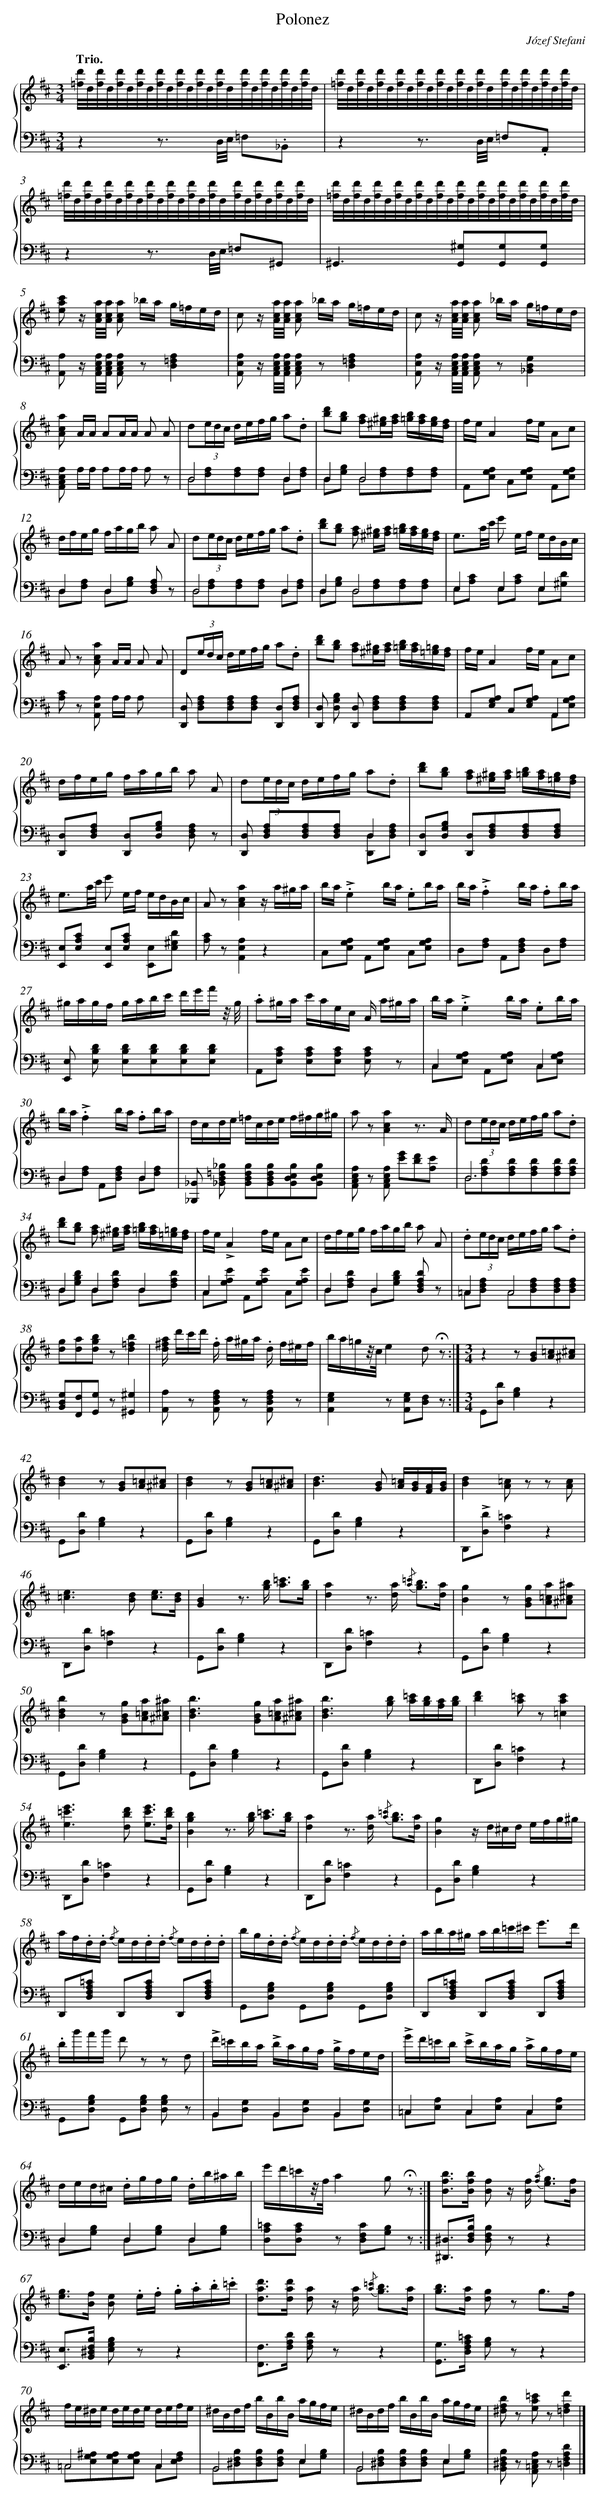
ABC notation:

X:1
T: Polonez
C: Józef Stefani
L: 1/8
M: 3/4
Q: "Trio."
%%staves {1 2}
V: 1 clef=treble
V: 2 clef=bass
K: D
[V:1] [d'//=f//]d//[d'//f//]d//[d'//f//]d//[d'//f//]d//[d'//f//]d//[d'//f//]d//[d'//f//]d//[d'//f//]d//[d'//f//]d//[d'//f//]d//[d'//f//]d//[d'//f//]d// |
[V:2] z2z3/ D,//E,// =F,._B,, |
[V:1] [d'//=f//]d//[d'//f//]d//[d'//f//]d//[d'//f//]d//[d'//f//]d//[d'//f//]d//[d'//f//]d//[d'//f//]d//[d'//f//]d//[d'//f//]d//[d'//f//]d//[d'//f//]d// |
[V:2] z2z3/ D,//E,// =F,.A,, |
[V:1] [d'//=f//]d//[d'//f//]d//[d'//f//]d//[d'//f//]d//[d'//f//]d//[d'//f//]d//[d'//f//]d//[d'//f//]d//[d'//f//]d//[d'//f//]d//[d'//f//]d//[d'//f//]d// |
[V:2] z2z3/ D,//E,// =F,^G,, |
[V:1] [d'//=f//]d//[d'//f//]d//[d'//f//]d//[d'//f//]d//[d'//f//]d//[d'//f//]d//[d'//f//]d//[d'//f//]d//[d'//f//]d//[d'//f//]d//[d'//f//]d//[d'//f//]d// |
[V:2] ^G,,2>[^G,2G,,2][G,G,,][G,G,,] |
[V:1] [c'ae] z/ [a//c//A//][a//c//A//] [acA] _b/a/ g/=f/e/d/ |
[V:2] [A,A,,] z/ [A,//E,//C,//A,,//][A,//E,//C,//A,,//] [A,E,C,A,,] z[A,2=F,2D,2] |
[V:1] c z/ [a//c//A//][a//c//A//] [acA] _b/a/ g/=f/e/d/ |
[V:2] [A,E,A,,] z/ [A,//E,//C,//A,,//][A,//E,//C,//A,,//] [A,E,C,A,,] z[A,2=F,2D,2] |
[V:1] c z/ [a//c//A//][a//c//A//] [acA] _b/a/ g/=f/e/d/ |
[V:2] [A,E,A,,] z/ [A,//E,//C,//A,,//][A,//E,//C,//A,,//] [A,E,C,A,,] z[G,2D,2_B,,2] |
[V:1] [acA] A/A/ AA/A/ A A |
[V:2] [A,E,C,A,,] A,/A,/ A,A,/A,/ A, z |
[V:1] d(3e/d/c/ d/e/f/g/ a.d |
[V:2] D,4D,2 & D,[A,F,][A,F,][A,F,] D,[A,F,] |
[V:1] [d'b][bg] [af][^g/^e/][a/f/] [b/=g/][a/f/][g/e/][f/d/] |
[V:2] D,2D,4 & D,[B,G,] D,[A,F,][A,F,][A,F,] |
[V:1] f/e/A2f/e/ Ac |
[V:2] A,,[A,G,E,] C,[A,G,E,] A,,[A,G,E,] |
[V:1] d/f/e/g/ f/a/g/b/ a A |
[V:2] D,2D,2[A,F,D,] z & D,[A,F,] D,[B,G,]x2 |
[V:1] d(3e/d/c/ d/e/f/g/ a.d |
[V:2] D,4D,2 & D,[A,F,][A,F,][A,F,] D,[A,F,] |
[V:1] [d'b][bg] [af] [^g/^e/][a/f/] [b/=g/][a/f/][g/e/][f/d/] |
[V:2] D,2D,4 & D,[B,G,] D,[A,F,][A,F,][A,F,] |
[V:1] e3/a//c'// e' e/f/ e/d/B/c/ |
[V:2] E,2E,2E,2 & E,[CA,] E,[CA,] E,[D^G,] |
[V:1] A z [acA] A/A/ A A |
[V:2] [CA,] z [A,E,A,,] A,/A,/ A, x |
[V:1] D(3e/d/c/ d/e/f/g/ a.d |
[V:2] [D,D,,] [A,F,D,][A,F,D,][A,F,D,] [D,D,,][A,F,D,] |
[V:1] [d'b][bg] [af][^g/^e/][a/f/] [b/=g/][a/f/][=g/=e/][f/d/] |
[V:2] [D,D,,] [B,G,D,] [D,D,,] [A,F,D,][A,F,D,][A,F,D,] |
[V:1] f/e/A2f/e/ Ac |
[V:2] A,,[A,G,E,] C,[A,G,E,]A,,2 & x2x2A,,[A,G,E,] |
[V:1] d/f/e/g/ f/a/g/b/ a A |
[V:2] [D,D,,][A,F,D,] [D,D,,][B,G,D,] [A,F,D,] z |
[V:1] d(3e/d/c/ d/e/f/g/ a.d |
[V:2] [D,D,,] [A,F,D,][A,F,D,][A,F,D,]D,2 & x2x2[D,D,,][A,F,D,] |
[V:1] [d'b][bg] [af][^g/^e/][a/f/] [b/=g/][a/f/][g/=e/][f/d/] |
[V:2] [D,D,,][B,G,D,] [D,D,,][A,F,D,][A,F,D,][A,F,D,] |
[V:1] e3/a//c'// e' e/f/ e/d/B/c/ |
[V:2] [E,E,,][CA,E,] [E,E,,][CA,E,] [E,E,,][D^G,E,] |
[V:1] A z[a2c2A2]z/ a/^g/a/ |
[V:2] [CA,] z[A,2E,2A,,2]z2 |
[V:1] b/a/.!accent!e2b/a/ .eb/a/ |
[V:2] C,[A,G,E,] A,,[A,G,E,] C,[A,G,E,] |
[V:1] b/a/.!accent!f2b/a/ .fb/a/ |
[V:2] D,[A,F,] A,,[A,F,D,] D,[A,F,] |
[V:1] ^g/a/g/f/ g/a/b/c'/ d'/e'/f'/ z// g// |
[V:2] [E,E,,] [DB,E,] [DB,E,][DB,E,][DB,E,][DB,E,] |
[V:1] .a^g/a/ c'/a/e/c/ A/ a/^g/a/ |
[V:2] A,,[CA,E,] [CA,E,][CA,E,] [CA,E,] z |
[V:1] b/a/.!accent!e2b/a/ .eb/a/ |
[V:2] C,2x2C,2 & C,[A,G,E,] A,,[A,G,E,] C,[A,G,E,] |
[V:1] b/a/.!accent!f2b/a/ .fb/a/ |
[V:2] D,2x2D,2 & D,[A,F,] A,,[A,F,D,] D,[A,F,] |
[V:1] d/c/d/e/ =f/c/d/e/ f/^f/g/^g/ |
[V:2] [_B,,_B,,,] [_B,=F,D,_B,,] [B,F,D,B,,][B,F,D,B,,][B,E,D,B,,][B,E,D,B,,] |
[V:1] a z[a2c2A2]z3/ A/ & x2x xx2 |
[V:2] [A,E,C,A,,] z [A,E,C,A,,] [GE][FD][EA,] |
[V:1] d(3e/d/c/ d/e/f/g/ a.d |
[V:2] D,6 & D,[DA,F,][DA,F,][DA,F,][DA,F,][DA,F,] |
[V:1] [d'b][bg] [af] [^g/^e/][a/f/] [b/=g/][a/f/][=g/=e/][f/d/] |
[V:2] D,2D,2D,2 & D,[DB,G,] D,[DA,F,] D,[DA,F,] |
[V:1] f/e/!accent!A2f/e/ Ac |
[V:2] C,2x2x2 & C,[EA,G,] A,,[EA,G,] C,[EA,G,] |
[V:1] d/f/e/g/ f/a/g/b/ a A |
[V:2] D,2D,2[DA,F,D,] z & D,[DA,F,] D,[DB,G,]x2 |
[V:1] .d(3e/d/c/ d/e/f/g/ a.d |
[V:2] =C,2C,4 & =C,[A,F,D,] C,[A,F,D,][A,F,D,][A,F,D,] |
[V:1] [gd][ad][bgd] z[b2=f2d2] |
[V:2] [G,D,B,,][F,F,,][G,G,,] z[^G,2^G,,2] |
[V:1] [a/^f/d/] d'/c'/d'/ .f/ a/^g/a/ .d/ f/^e/f/ |
[V:2] [A,A,,] z [A,F,D,A,,] z [A,F,D,A,,] z |
[V:1] b/a/=g/z//c//e2d !fermata!z :|]
[V:2] [G,2E,2A,,2]z [G,E,A,,][F,D,] z :|]
[V:1]  [K:D] [M:3/4]z2z [BG][=cA][^c^A] |
[V:2]  [K:D] [M:3/4]G,,[DD,][B,2G,2]z2 |
[V:1] [d2B2]z [BG][=cA][^c^A] |
[V:2] G,,[DD,][B,2G,2]z2 |
[V:1] [d2B2]z [BG][=cA][^c^A] |
[V:2] G,,[DD,][B,2G,2]z2 |
[V:1] [d2B2]>[B2G2] [=c/A/][B/G/][A/F/][B/G/] |
[V:2] G,,[DD,][B,2G,2]z2 |
[V:1] [d2B2][=cA] z z [cA] |
[V:2] D,,!accent![DD,][=C2F,2]z2 |
[V:1] [e2=c2]>[d2B2] [e3/c3/][d/B/] |
[V:2] D,,[DD,][=C2F,2]z2 |
[V:1] [B2G2]z> [bg] [=c'3/a3/][b/g/] |
[V:2] G,,[DD,][B,2G,2]z2 |
[V:1] [a2d2]z> [ad] {/[=c'a]} [b3/g3/][a/d/] |
[V:2] D,,[DD,][=C2F,2]z2 |
[V:1] [g2B2]z [gBG][a=cA][^a^c^A] |
[V:2] G,,[DD,][B,2G,2]z2 |
[V:1] [b2d2B2]z [gBG][a=cA][^a^c^A] |
[V:2] G,,[DD,][B,2G,2]z2 |
[V:1] [b2d2B2]>[g2B2G2][a=cA][^a^c^A] |
[V:2] G,,[DD,][B,2G,2]z2 |
[V:1] [b2d2B2]>[b2g2] [=c'/a/][b/g/][a/f/][b/g/] |
[V:2] G,,[DD,][B,2G,2]z2 |
[V:1] [d'2b2][=c'a] z[c'2a2=c2] |
[V:2] D,,[DD,][=C2F,2]z2 |
[V:1] [e'2=c'2e2]>[d'2b2d2] [e'3/c'3/e3/][d'/b/d/] |
[V:2] D,,[DD,][=C2F,2]z2 |
[V:1] [b2g2B2]z> [bg] [=c'3/a3/][b/g/] |
[V:2] G,,[DD,][B,2G,2]z2 |
[V:1] [a2d2]z> [ad] {/[=c'a]} [b3/g3/][a/d/] |
[V:2] D,,[DD,][=C2F,2]z2 |
[V:1] [g2B2]z/ d/^c/d/ e/f/g/^g/ |
[V:2] G,,[DD,][B,2G,2]z2 |
[V:1] a/f/.d/.d/ {/f} e/d/.d/.d/ {/f} e/d/.d/.d/ |
[V:2] D,,[=CA,F,D,] D,,[CA,F,D,] D,,[CA,F,D,] |
[V:1] b/g/.d/.d/ {/f} e/d/.d/.d/ {/f} e/d/.d/.d/ |
[V:2] G,,[B,G,D,] G,,[B,G,D,] G,,[B,G,D,] |
[V:1] a/b/a/^g/ a/b/=c'/^c'< e'd'/ |
[V:2] D,,[=CA,F,D,] D,,[CA,F,D,] D,,[CA,F,D,] |
[V:1] .b/g'/f'/g'/ d' z z d |
[V:2] G,,[B,G,D,] G,,[B,G,D,] [B,G,D,] z |
[V:1] !accent!d'/=c'/b/a/ !accent!b/a/g/f/ !accent!g/f/e/d/ |
[V:2] B,,2B,,2B,,2 & B,,[G,D,] B,,[G,D,] B,,[G,D,] |
[V:1] !accent!e'/d'/=c'/b/ !accent!c'/b/a/g/ !accent!a/g/f/e/ |
[V:2] =C,2C,2C,2 & =C,[A,E,] C,[A,E,] C,[A,E,] |
[V:1] d/e/d/^c/ .d/g/f/g/ .d/b/^a/b/ |
[V:2] D,2D,2D,2 & D,[B,G,] D,[B,G,] D,[B,G,] |
[V:1] e'/d'/=c'/z//f//a2g !fermata!z :|]
[V:2] [=CA,D,][CA,D,] z [CF,D,][B,G,] z :|]
[V:1] [bfB]>[bfB] [fB] z/ [fB]< {/[af]} [ge][f/B/] |
[V:2] [^D,^D,,]>[B,F,D,] [B,F,D,] zz2 |
[V:1] [ge]>[fB] [eB] .e/.f/ .g/.a/.b/.=c'/ |
[V:2] [E,E,,]>[B,F,^D,B,,] [B,G,E,] zz2 |
[V:1] [d'ad]>[d'ad] [ad] z/ [ad]< {/[=c'a]} [bg][a/d/] |
[V:2] [F,F,,]>[DA,F,] [DA,F,] zz2 |
[V:1] [bg]>[ad] [gd] z g3/f/ |
[V:2] [G,G,,]>[=CA,F,D,] [B,G,] zz2 |
[V:1] f/e/^d/e/ d/e/d/e/ d/e/f/e/ |
[V:2] =C,4C,2 & =C,[^A,G,E,][A,G,E,][A,G,E,] C,[A,F,E,] |
[V:1] ^d/B/d/f/ b/B/b/B/ a/g/f/e/ |
[V:2] B,,4E,2 & B,,[B,F,^D,][B,F,D,][B,F,D,] E,[B,G,] |
[V:1] ^d/B/d/f/ b/B/b/B/ a/g/f/e/ |
[V:2] B,,4E,2 & B,,[B,F,^D,][B,F,D,][B,F,D,] E,[B,G,] |
[V:1] [bf^d] z [=c'ae] z[d'2f2=d2] |]
[V:2] [B,F,^D,B,,] z [A,E,=C,A,,] z[D2A,2F,2=D,2] |]
